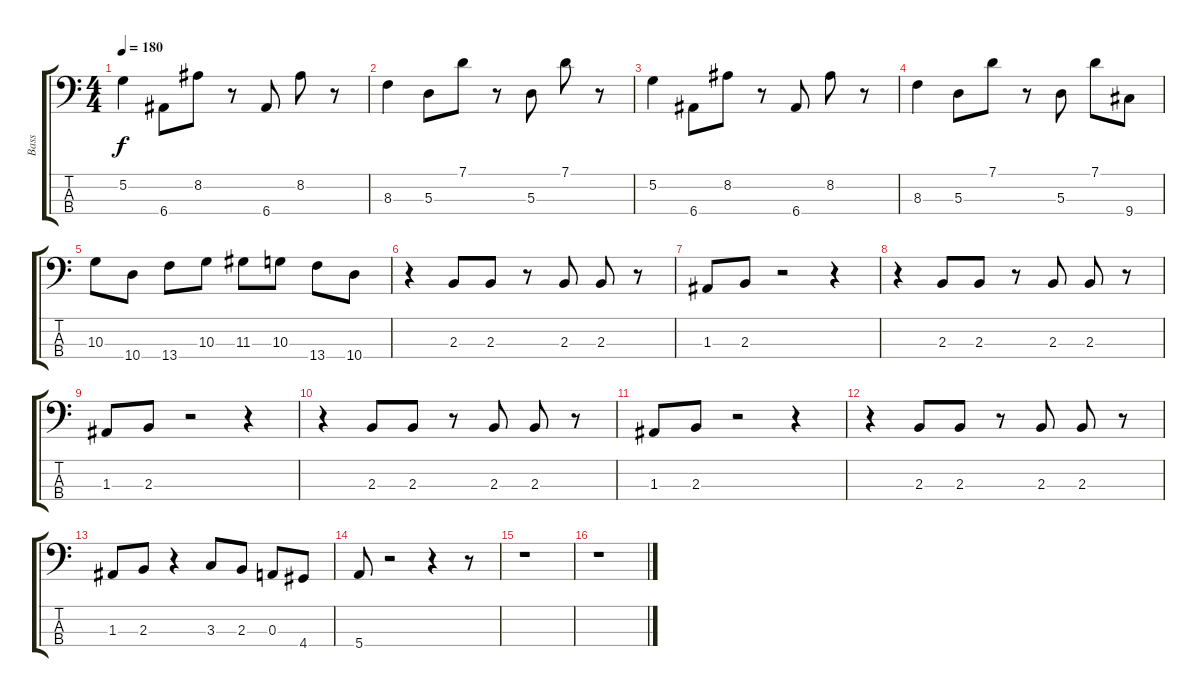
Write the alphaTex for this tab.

\track ("Bass" "Bass") {instrument fretlessbass}
\staff {score tabs}
\tuning (G2 D2 A1 E1) {hide}
\ts (4 4)
\tempo 180
\clef f4
\ks c
5.2.4{dy f} 6.4.8 8.2.8 r.8 6.4.8 8.2.8 r.8 |
8.3.4 5.3.8 7.1.8 r.8 5.3.8 7.1.8 r.8 |
5.2.4 6.4.8 8.2.8 r.8 6.4.8 8.2.8 r.8 |
8.3.4 5.3.8 7.1.8 r.8 5.3.8 7.1.8 9.4.8 |
10.3.8 10.4.8 13.4.8 10.3.8 11.3.8 10.3.8 13.4.8 10.4.8 |
r.4 2.3.8 2.3.8 r.8 2.3.8 2.3.8 r.8 |
1.3.8 2.3.8 r.2 r.4 |
r.4 2.3.8 2.3.8 r.8 2.3.8 2.3.8 r.8 |
1.3.8 2.3.8 r.2 r.4 |
r.4 2.3.8 2.3.8 r.8 2.3.8 2.3.8 r.8 |
1.3.8 2.3.8 r.2 r.4 |
r.4 2.3.8 2.3.8 r.8 2.3.8 2.3.8 r.8 |
1.3.8 2.3.8 r.4 3.3.8 2.3.8 0.3.8 4.4.8 |
5.4.8 r.2 r.4 r.8 |
r.1 |
r.1
